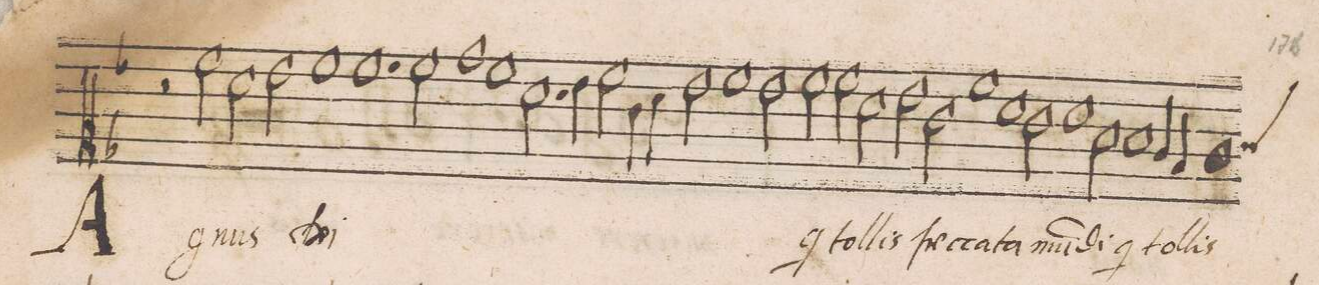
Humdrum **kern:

**kern	**text
*I"CANTVS	*
*clefC2	*
*k[b-]	*
*met(C|)	*
*M2/1	*
2r	.
2cc\	A-
2a\	-gnus
2b-\	.
=2-	=2-
1cc	De-
1.cc	-i
=3-	=3-
2cc\	.
1dd	.
=4-	=4-
1cc	.
2.a\	.
4b-\	.
=5-	=5-
2cc\	.
4g\	.
4a\	.
2b-\	.
1cc\	.
=6-	=6-
2b-\	.
2cc\	.
2cc\	q(ui)
=7-	=7-
2a\	tol-
2b-\	-lis
2g\	pec-
1cc\	-ca-
=8-	=8-
1a	.
2g\	-ta
=9-	=9-
1a	mu(n)-
2f\	-di
1f/	q(ui)
=10-	=10-
4e/	tol-
4d/	.
*custos:f	*
1e	-lis
=11-	=11-
*-	*-
